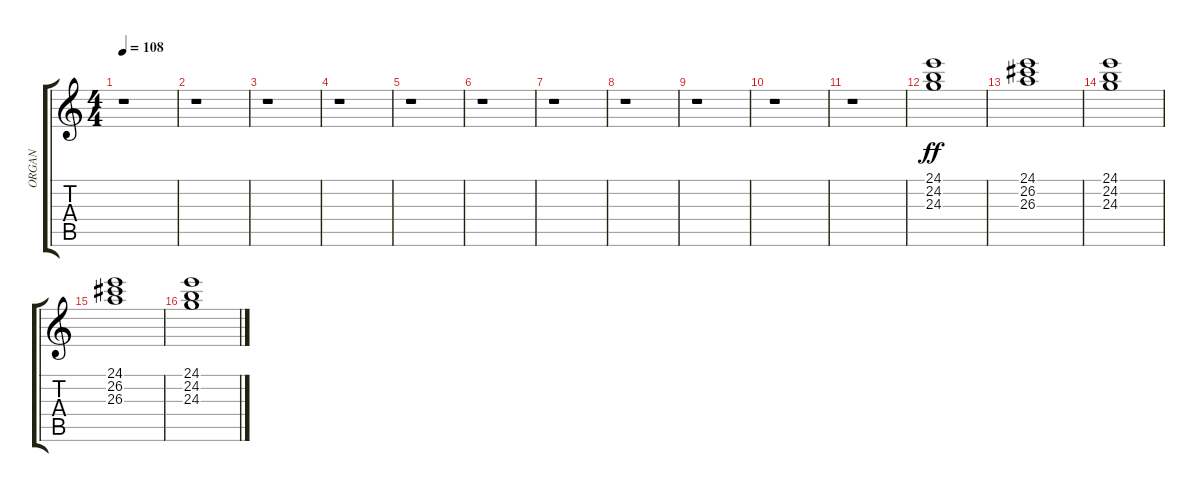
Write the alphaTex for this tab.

\track ("ORGAN               " "ORGAN     ") {instrument percussiveorgan}
\staff {score tabs}
\tuning (E4 B3 G3 D3 A2 E2) {hide}
\ts (4 4)
\tempo 108
\clef g2
\ks c
r.1{dy f} |
r.1 |
r.1 |
r.1 |
r.1 |
r.1 |
r.1 |
r.1 |
r.1 |
r.1 |
r.1 |
(24.1 24.2 24.3).1{dy ff} |
(24.1 26.2 26.3).1 |
(24.1 24.2 24.3).1 |
(24.1 26.2 26.3).1 |
(24.1 24.2 24.3).1
